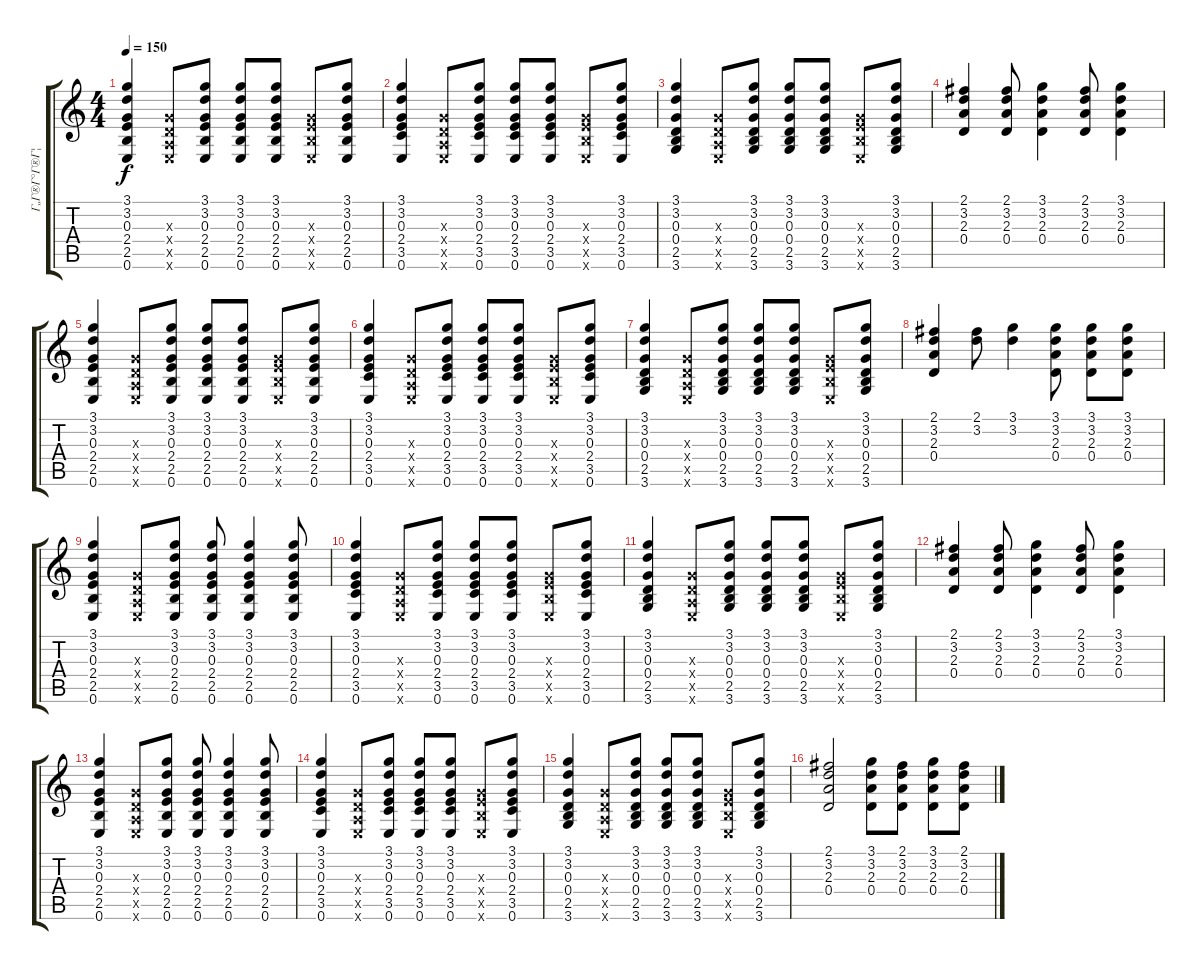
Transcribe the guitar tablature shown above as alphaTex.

\track ("Г„Г®Г°Г®Г¦ГЄГ  1" "Г„Г®Г°Г®Г¦") {instrument acousticguitarsteel}
\staff {score tabs}
\tuning (E4 B3 G3 D3 A2 E2) {hide}
\ts (4 4)
\tempo 150
\clef g2
\ks c
(3.1 3.2 0.3 2.4 2.5 0.6).4{dy f} (0.3{x} 0.4{x} 0.5{x} 0.6{x}).8 (3.1 3.2 0.3 2.4 2.5 0.6).8 (3.1 3.2 0.3 2.4 2.5 0.6).8 (3.1 3.2 0.3 2.4 2.5 0.6).8 (0.3{x} 2.4{x} 2.5{x} 0.6{x}).8 (3.1 3.2 0.3 2.4 2.5 0.6).8 |
(3.1 3.2 0.3 2.4 3.5 0.6).4 (0.3{x} 0.4{x} 0.5{x} 0.6{x}).8 (3.1 3.2 0.3 2.4 3.5 0.6).8 (3.1 3.2 0.3 2.4 3.5 0.6).8 (3.1 3.2 0.3 2.4 3.5 0.6).8 (0.3{x} 2.4{x} 2.5{x} 0.6{x}).8 (3.1 3.2 0.3 2.4 3.5 0.6).8 |
(3.1 3.2 0.3 0.4 2.5 3.6).4 (0.3{x} 0.4{x} 0.5{x} 0.6{x}).8 (3.1 3.2 0.3 0.4 2.5 3.6).8 (3.1 3.2 0.3 0.4 2.5 3.6).8 (3.1 3.2 0.3 0.4 2.5 3.6).8 (0.3{x} 2.4{x} 2.5{x} 0.6{x}).8 (3.1 3.2 0.3 0.4 2.5 3.6).8 |
(2.1 3.2 2.3 0.4).4 (2.1 3.2 2.3 0.4).8 (3.1 3.2 2.3 0.4).4 (2.1 3.2 2.3 0.4).8 (3.1 3.2 2.3 0.4).4 |
(3.1 3.2 0.3 2.4 2.5 0.6).4 (0.3{x} 0.4{x} 0.5{x} 0.6{x}).8 (3.1 3.2 0.3 2.4 2.5 0.6).8 (3.1 3.2 0.3 2.4 2.5 0.6).8 (3.1 3.2 0.3 2.4 2.5 0.6).8 (0.3{x} 2.4{x} 2.5{x} 0.6{x}).8 (3.1 3.2 0.3 2.4 2.5 0.6).8 |
(3.1 3.2 0.3 2.4 3.5 0.6).4 (0.3{x} 0.4{x} 0.5{x} 0.6{x}).8 (3.1 3.2 0.3 2.4 3.5 0.6).8 (3.1 3.2 0.3 2.4 3.5 0.6).8 (3.1 3.2 0.3 2.4 3.5 0.6).8 (0.3{x} 2.4{x} 2.5{x} 0.6{x}).8 (3.1 3.2 0.3 2.4 3.5 0.6).8 |
(3.1 3.2 0.3 0.4 2.5 3.6).4 (0.3{x} 0.4{x} 0.5{x} 0.6{x}).8 (3.1 3.2 0.3 0.4 2.5 3.6).8 (3.1 3.2 0.3 0.4 2.5 3.6).8 (3.1 3.2 0.3 0.4 2.5 3.6).8 (0.3{x} 2.4{x} 2.5{x} 0.6{x}).8 (3.1 3.2 0.3 0.4 2.5 3.6).8 |
(2.1 3.2 2.3 0.4).4 (2.1 3.2).8 (3.1 3.2).4 (3.1 3.2 2.3 0.4).8 (3.1 3.2 2.3 0.4).8 (3.1 3.2 2.3 0.4).8 |
(3.1 3.2 0.3 2.4 2.5 0.6).4 (0.3{x} 0.4{x} 0.5{x} 0.6{x}).8 (3.1 3.2 0.3 2.4 2.5 0.6).8 (3.1 3.2 0.3 2.4 2.5 0.6).8 (3.1 3.2 0.3 2.4 2.5 0.6).4 (3.1 3.2 0.3 2.4 2.5 0.6).8 |
(3.1 3.2 0.3 2.4 3.5 0.6).4 (0.3{x} 0.4{x} 0.5{x} 0.6{x}).8 (3.1 3.2 0.3 2.4 3.5 0.6).8 (3.1 3.2 0.3 2.4 3.5 0.6).8 (3.1 3.2 0.3 2.4 3.5 0.6).8 (0.3{x} 2.4{x} 2.5{x} 0.6{x}).8 (3.1 3.2 0.3 2.4 3.5 0.6).8 |
(3.1 3.2 0.3 0.4 2.5 3.6).4 (0.3{x} 0.4{x} 0.5{x} 0.6{x}).8 (3.1 3.2 0.3 0.4 2.5 3.6).8 (3.1 3.2 0.3 0.4 2.5 3.6).8 (3.1 3.2 0.3 0.4 2.5 3.6).8 (0.3{x} 2.4{x} 2.5{x} 0.6{x}).8 (3.1 3.2 0.3 0.4 2.5 3.6).8 |
(2.1 3.2 2.3 0.4).4 (2.1 3.2 2.3 0.4).8 (3.1 3.2 2.3 0.4).4 (2.1 3.2 2.3 0.4).8 (3.1 3.2 2.3 0.4).4 |
(3.1 3.2 0.3 2.4 2.5 0.6).4 (0.3{x} 0.4{x} 0.5{x} 0.6{x}).8 (3.1 3.2 0.3 2.4 2.5 0.6).8 (3.1 3.2 0.3 2.4 2.5 0.6).8 (3.1 3.2 0.3 2.4 2.5 0.6).4 (3.1 3.2 0.3 2.4 2.5 0.6).8 |
(3.1 3.2 0.3 2.4 3.5 0.6).4 (0.3{x} 0.4{x} 0.5{x} 0.6{x}).8 (3.1 3.2 0.3 2.4 3.5 0.6).8 (3.1 3.2 0.3 2.4 3.5 0.6).8 (3.1 3.2 0.3 2.4 3.5 0.6).8 (0.3{x} 2.4{x} 2.5{x} 0.6{x}).8 (3.1 3.2 0.3 2.4 3.5 0.6).8 |
(3.1 3.2 0.3 0.4 2.5 3.6).4 (0.3{x} 0.4{x} 0.5{x} 0.6{x}).8 (3.1 3.2 0.3 0.4 2.5 3.6).8 (3.1 3.2 0.3 0.4 2.5 3.6).8 (3.1 3.2 0.3 0.4 2.5 3.6).8 (0.3{x} 2.4{x} 2.5{x} 0.6{x}).8 (3.1 3.2 0.3 0.4 2.5 3.6).8 |
(2.1 3.2 2.3 0.4).2 (3.1 3.2 2.3 0.4).8 (2.1 3.2 2.3 0.4).8 (3.1 3.2 2.3 0.4).8 (2.1 3.2 2.3 0.4).8
